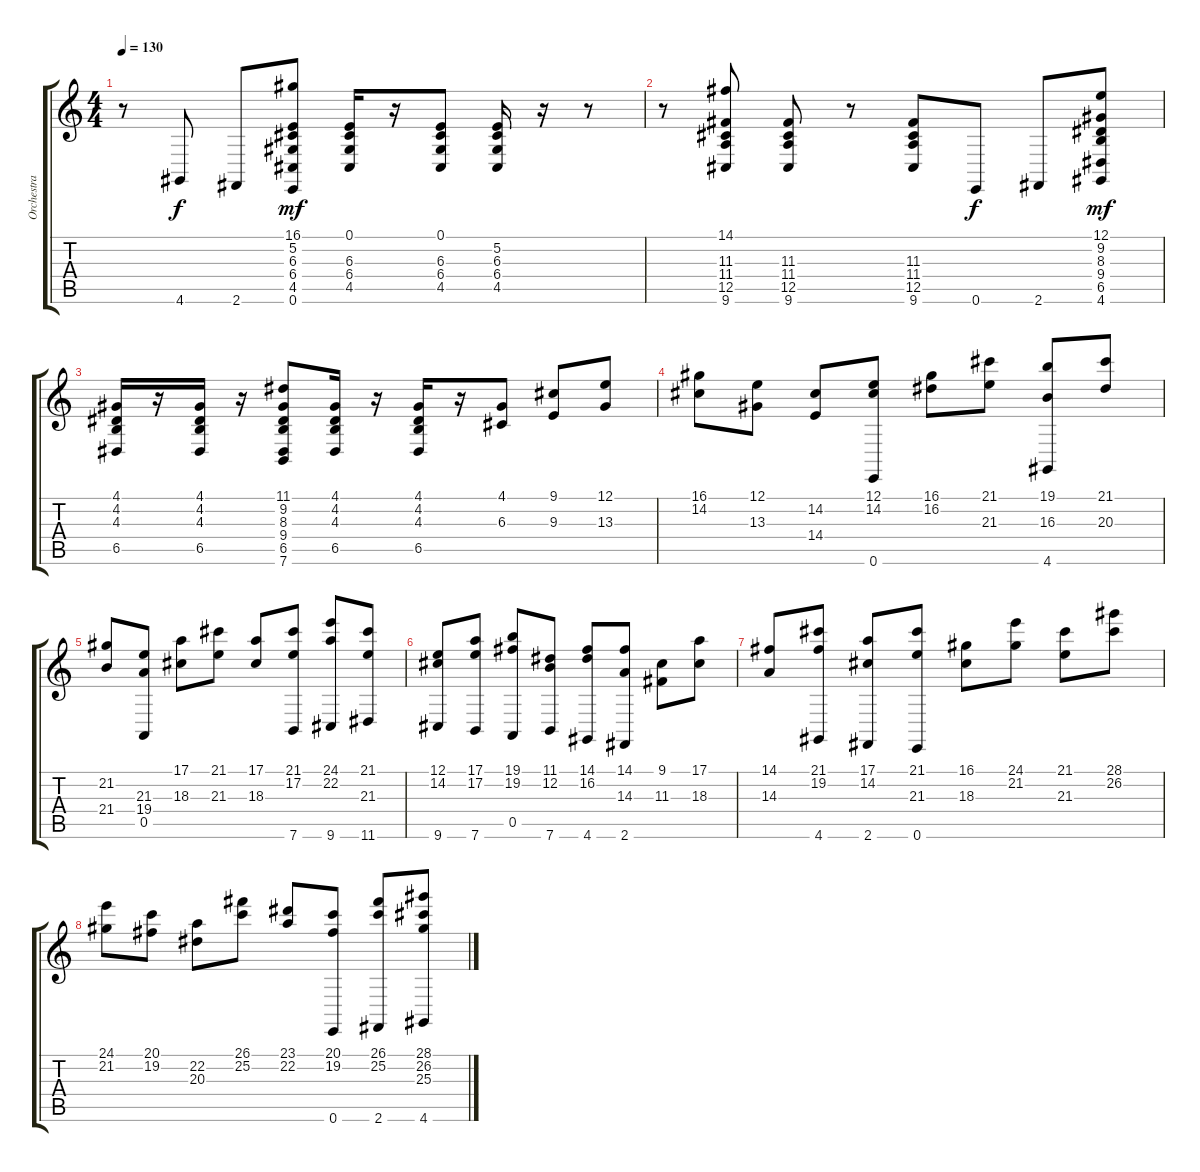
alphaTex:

\track ("Orchestra" "Orchestra") {instrument stringensemble1}
\staff {score tabs}
\tuning (E4 B3 G3 D3 A2 E2) {hide}
\ts (4 4)
\tempo 130
\clef g2
\ks c
r.8{dy mf} 4.6.8{dy f} 2.6.8 (16.1 5.2 6.3 6.4 4.5 0.6).8{dy mf} (0.1 6.3 6.4 4.5).16 r.16 (0.1 6.3 6.4 4.5).8 (5.2 6.3 6.4 4.5).16 r.16 r.8 |
r.8 (14.1 11.3 11.4 12.5 9.6).8 (11.3 11.4 12.5 9.6).8 r.8 (11.3 11.4 12.5 9.6).8 0.6.8{dy f} 2.6.8 (12.1 9.2 8.3 9.4 6.5 4.6).8{dy mf} |
(4.1 4.2 4.3 6.5).16 r.16 (4.1 4.2 4.3 6.5).16 r.16 (11.1 9.2 8.3 9.4 6.5 7.6).8 (4.1 4.2 4.3 6.5).16 r.16 (4.1 4.2 4.3 6.5).16 r.16 (4.1 6.3).8 (9.1 9.3).8 (12.1 13.3).8 |
(16.1 14.2).8 (12.1 13.3).8 (14.2 14.4).8 (12.1 14.2 0.6).8 (16.1 16.2).8 (21.1 21.3).8 (19.1 16.3 4.6).8 (21.1 20.3).8 |
(21.2 21.4).8 (21.3 19.4 0.5).8 (17.1 18.3).8 (21.1 21.3).8 (17.1 18.3).8 (21.1 17.2 7.6).8 (24.1 22.2 9.6).8 (21.1 21.3 11.6).8 |
(12.1 14.2 9.6).8 (17.1 17.2 7.6).8 (19.1 19.2 0.5).8 (11.1 12.2 7.6).8 (14.1 16.2 4.6).8 (14.1 14.3 2.6).8 (9.1 11.3).8 (17.1 18.3).8 |
(14.1 14.3).8 (21.1 19.2 4.6).8 (17.1 14.2 2.6).8 (21.1 21.3 0.6).8 (16.1 18.3).8 (24.1 21.2).8 (21.1 21.3).8 (28.1 26.2).8 |
(24.1 21.2).8 (20.1 19.2).8 (22.2 20.3).8 (26.1 25.2).8 (23.1 22.2).8 (20.1 19.2 0.6).8 (26.1 25.2 2.6).8 (28.1 26.2 25.3 4.6).8
